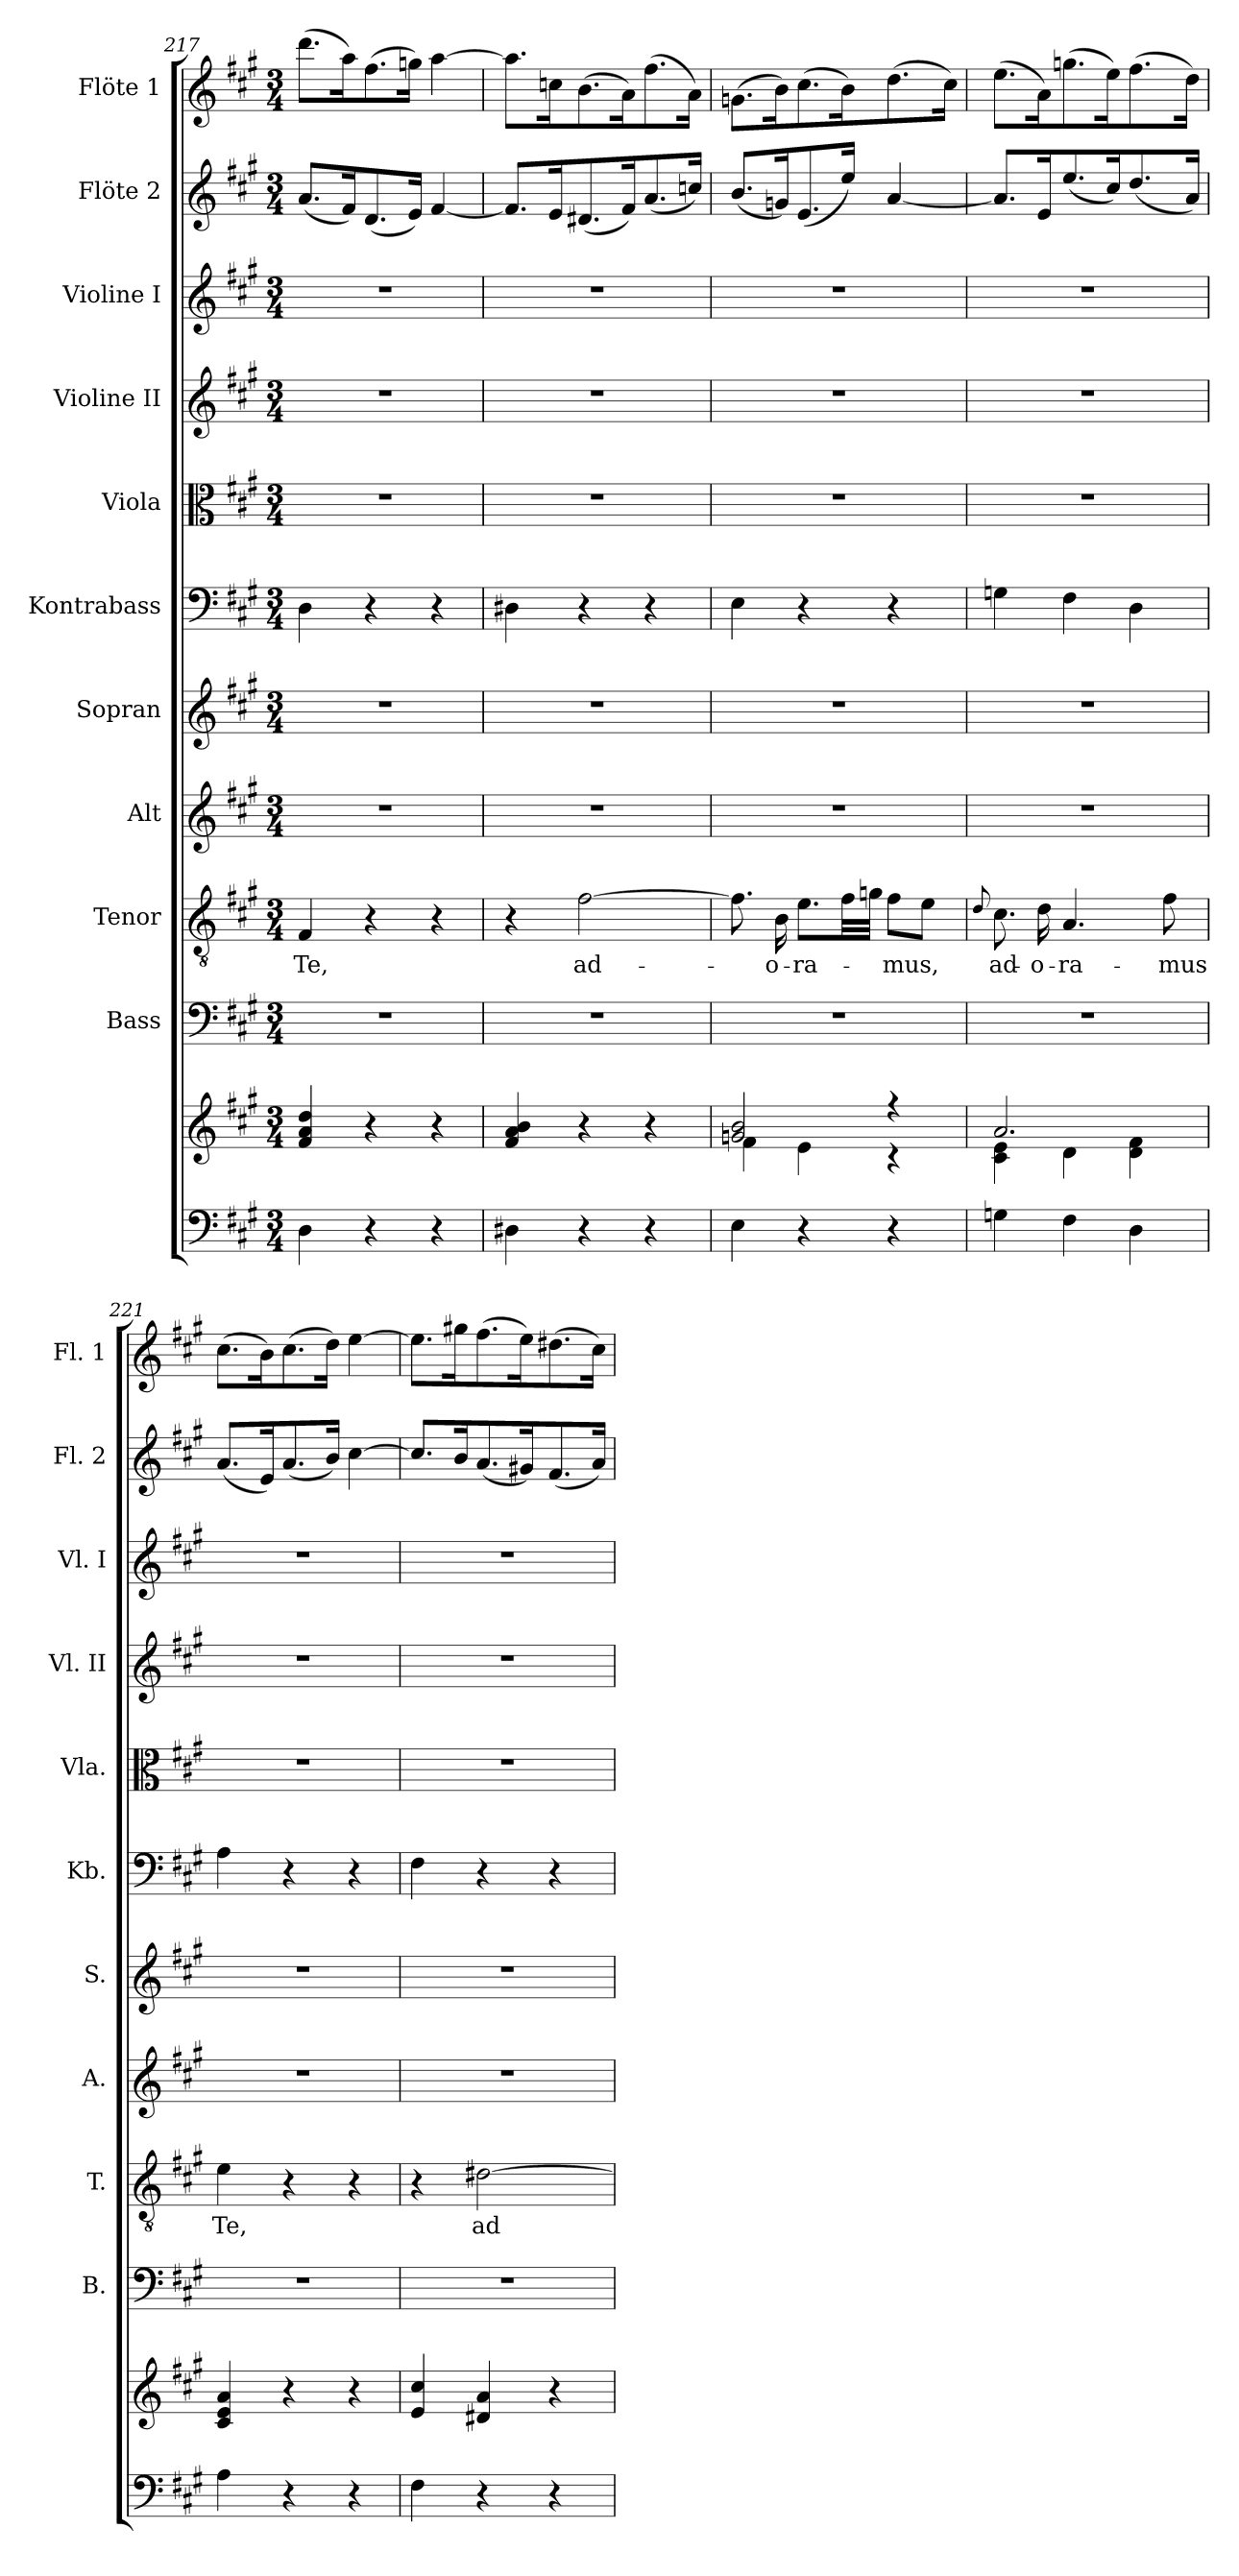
**kern	**kern	**kern	**kern	**text	**kern	**kern	**kern	**kern	**kern	**kern	**kern	**kern
*part11	*part11	*part10	*part9	*part9	*part8	*part7	*part6	*part5	*part4	*part3	*part2	*part1
*staff12	*staff11	*staff10	*staff9	*staff9	*staff8	*staff7	*staff6	*staff5	*staff4	*staff3	*staff2	*staff1
*	*	*I"Bass	*I"Tenor	*	*I"Alt	*I"Sopran	*I"Kontrabass	*I"Viola	*I"Violine II	*I"Violine I	*I"Flöte 2	*I"Flöte 1
*	*	*I'B.	*I'T.	*	*I'A.	*I'S.	*I'Kb.	*I'Vla.	*I'Vl. II	*I'Vl. I	*I'Fl. 2	*I'Fl. 1
!!LO:PB:g=z
*clefF4	*clefG2	*clefF4	*clefGv2	*	*clefG2	*clefG2	*clefF4	*clefC3	*clefG2	*clefG2	*clefG2	*clefG2
*	*	*	*	*	*	*	*ITrd7c12	*	*	*	*	*
*k[f#c#g#]	*k[f#c#g#]	*k[f#c#g#]	*k[f#c#g#]	*	*k[f#c#g#]	*k[f#c#g#]	*k[f#c#g#]	*k[f#c#g#]	*k[f#c#g#]	*k[f#c#g#]	*k[f#c#g#]	*k[f#c#g#]
*A:	*A:	*A:	*A:	*	*A:	*A:	*A:	*A:	*A:	*A:	*A:	*A:
*M3/4	*M3/4	*M3/4	*M3/4	*	*M3/4	*M3/4	*M3/4	*M3/4	*M3/4	*M3/4	*M3/4	*M3/4
=217	=217	=217	=217	=217	=217	=217	=217	=217	=217	=217	=217	=217
!	!	!	!	!LO:LY:b	!	!	!	!	!	!	!	!
4D\	4f#/ 4a/ 4dd/	2.r	4F#/	Te,	2.r	2.r	4DD\	2.r	2.r	2.r	(<8.a/L	(>8.ddd\L
.	.	.	.	.	.	.	.	.	.	.	16f#/k)	16aa\k)
4r	4r	.	4r	.	.	.	4r	.	.	.	(<8.d/	(>8.ff#\
.	.	.	.	.	.	.	.	.	.	.	16e/Jk)	16ggn\Jk)
4r	4r	.	4r	.	.	.	4r	.	.	.	[4f#/	[4aa\
=218	=218	=218	=218	=218	=218	=218	=218	=218	=218	=218	=218	=218
4D#X\	4f#/ 4a/ 4b/	2.r	4r	.	2.r	2.r	4DD#X\	2.r	2.r	2.r	8.f#/L]	8.aa\L]
.	.	.	.	.	.	.	.	.	.	.	16e/k	16ccn\k
!	!	!	!	!LO:LY:b	!	!	!	!	!	!	!	!
4r	4r	.	[2f#\	ad-	.	.	4r	.	.	.	(<8.d#X/	(>8.b\
.	.	.	.	.	.	.	.	.	.	.	16f#/k)	16a\k)
4r	4r	.	.	.	.	.	4r	.	.	.	(<8.a/	(>8.ff#\
.	.	.	.	.	.	.	.	.	.	.	16ccn/Jk)	16a\Jk)
=219	=219	=219	=219	=219	=219	=219	=219	=219	=219	=219	=219	=219
*	*^	*	*	*	*	*	*	*	*	*	*	*
4E\	2gn/ 2b/	4f#\	2.r	8.f#\]	.	2.r	2.r	4EE\	2.r	2.r	2.r	(<8.b/L	(>8.gn\L
!	!	!	!	!	!LO:LY:b	!	!	!	!	!	!	!	!
.	.	.	.	16B\	-o-	.	.	.	.	.	.	16gn/k)	16b\k)
!	!	!	!	!	!LO:LY:b	!	!	!	!	!	!	!	!
4r	.	4e\	.	8.e\L	-ra-	.	.	4r	.	.	.	(<8.e/	(>8.cc#\
.	.	.	.	32f#\LL	.	.	.	.	.	.	.	16ee/Jk)	16b\k)
.	.	.	.	32gn\JJJ	.	.	.	.	.	.	.	.	.
!	!	!	!	!	!LO:LY:b	!	!	!	!	!	!	!	!
4r	4r	4r	.	8f#\L	-mus,	.	.	4r	.	.	.	[4a/	(>8.dd\
.	.	.	.	8e\J	.	.	.	.	.	.	.	.	.
.	.	.	.	.	.	.	.	.	.	.	.	.	16cc#\Jk)
=220	=220	=220	=220	=220	=220	=220	=220	=220	=220	=220	=220	=220	=220
.	.	.	.	8qqd/	.	.	.	.	.	.	.	.	.
!	!	!	!	!	!LO:LY:b	!	!	!	!	!	!	!	!
4Gn\	2.a/	4c#\ 4e\	2.r	8.c#\	ad-	2.r	2.r	4GGn\	2.r	2.r	2.r	8.a/L]	(>8.ee\L
!	!	!	!	!	!LO:LY:b	!	!	!	!	!	!	!	!
.	.	.	.	16d\	-o-	.	.	.	.	.	.	16e/k	16a\k)
!	!	!	!	!	!LO:LY:b	!	!	!	!	!	!	!	!
4F#\	.	4d\	.	4.A/	-ra-	.	.	4FF#\	.	.	.	(<8.ee/	(>8.ggn\
.	.	.	.	.	.	.	.	.	.	.	.	16cc#/k)	16ee\k)
4D\	.	4d\ 4f#\	.	.	.	.	.	4DD\	.	.	.	(<8.dd/	(>8.ff#\
!	!	!	!	!	!LO:LY:b	!	!	!	!	!	!	!	!
.	.	.	.	8f#\	-mus	.	.	.	.	.	.	.	.
.	.	.	.	.	.	.	.	.	.	.	.	16a/Jk)	16dd\Jk)
*	*v	*v	*	*	*	*	*	*	*	*	*	*	*
=221	=221	=221	=221	=221	=221	=221	=221	=221	=221	=221	=221	=221
!	!	!	!	!LO:LY:b	!	!	!	!	!	!	!	!
4A\	4c#/ 4e/ 4a/	2.r	4e\	Te,	2.r	2.r	4AA\	2.r	2.r	2.r	(<8.a/L	(>8.cc#\L
.	.	.	.	.	.	.	.	.	.	.	16e/k)	16b\k)
4r	4r	.	4r	.	.	.	4r	.	.	.	(<8.a/	(>8.cc#\
.	.	.	.	.	.	.	.	.	.	.	16b/Jk)	16dd\Jk)
4r	4r	.	4r	.	.	.	4r	.	.	.	[4cc#\	[4ee\
!!LO:PB:g=z
=222	=222	=222	=222	=222	=222	=222	=222	=222	=222	=222	=222	=222
4F#\	4e/ 4cc#/	2.r	4r	.	2.r	2.r	4FF#\	2.r	2.r	2.r	8.cc#/L]	8.ee\L]
.	.	.	.	.	.	.	.	.	.	.	16b/k	16gg#X\k
!	!	!	!	!LO:LY:b	!	!	!	!	!	!	!	!
4r	4d#X/ 4a/	.	[2d#X\	ad-	.	.	4r	.	.	.	(<8.a/	(>8.ff#\
.	.	.	.	.	.	.	.	.	.	.	16g#X/k)	16ee\k)
4r	4r	.	.	.	.	.	4r	.	.	.	(<8.f#/	(>8.dd#X\
.	.	.	.	.	.	.	.	.	.	.	16a/Jk)	16cc#\Jk)
=	=	=	=	=	=	=	=	=	=	=	=	=
*-	*-	*-	*-	*-	*-	*-	*-	*-	*-	*-	*-	*-
